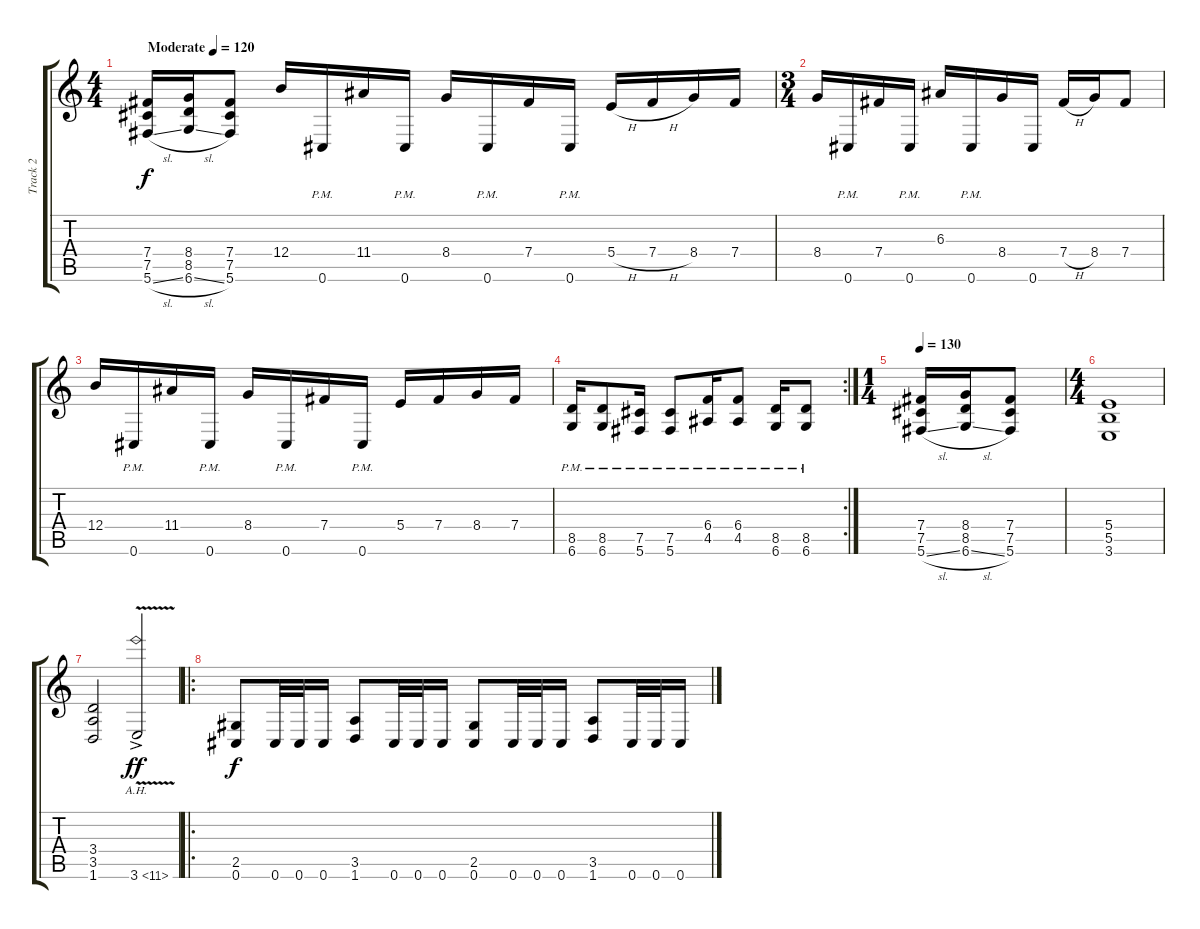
\track ("Track 2" "Track 2") {instrument distortionguitar}
\staff {score tabs}
\tuning (Db4 Ab3 E3 B2 Gb2 Db2) {hide}
\ts (4 4)
\tempo (120 "Moderate")
\tempo 125
\tempo (120 "Moderate")
\clef g2
\ks c
(7.4 7.5 5.6{sl}).16{dy f instrument distortionguitar} (8.4 8.5 6.6{sl}).16 (7.4 7.5 5.6).8 12.4.16 0.6{pm}.16 11.4.16 0.6{pm}.16 8.4.16 0.6{pm}.16 7.4.16 0.6{pm}.16 5.4{h}.16 7.4{h}.16 8.4.16 7.4.16 |
\ts (3 4)
8.4.16 0.6{pm}.16 7.4.16 0.6{pm}.16 6.3.16 0.6{pm}.16 8.4.16 0.6.16 7.4{h}.16 8.4.16 7.4.8 |
12.4.16 0.6{pm}.16 11.4.16 0.6{pm}.16 8.4.16 0.6{pm}.16 7.4.16 0.6{pm}.16 5.4.16 7.4.16 8.4.16 7.4.16 |
\rc 2
(8.5 6.6{pm}).16 (8.5 6.6{pm}).8 (7.5 5.6{pm}).16 (7.5 5.6{pm}).8 (6.4{pm} 4.5).16 (6.4{pm} 4.5).8 (8.5 6.6{pm}).16 (8.5 6.6{pm}).8 |
\ts (1 4)
\tempo 130
(7.4 7.5 5.6{sl}).16 (8.4 8.5 6.6{sl}).16 (7.4 7.5 5.6).8 |
\ts (4 4)
(5.4 5.5 3.6).1 |
(3.4 3.5 1.6).2 3.6{ah 8 v ac}.2{dy ff} |
\ro
(2.5 0.6).8{dy f} 0.6.32 0.6.32 0.6.16 (3.5 1.6).8 0.6.32 0.6.32 0.6.16 (2.5 0.6).8 0.6.32 0.6.32 0.6.16 (3.5 1.6).8 0.6.32 0.6.32 0.6.16
